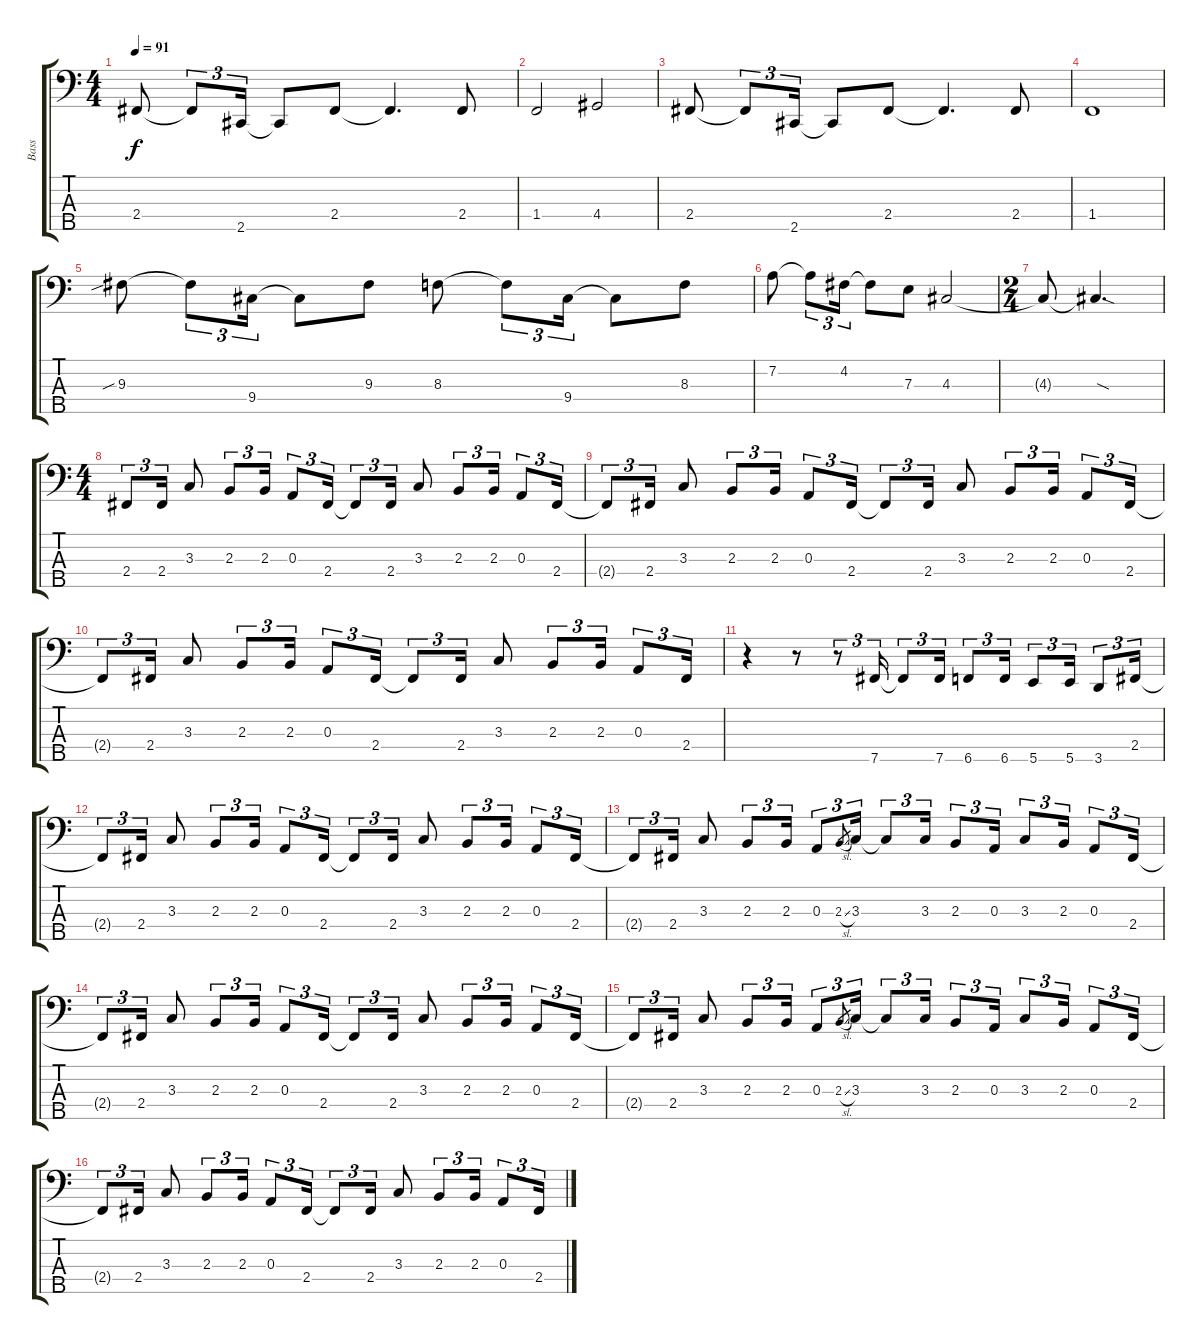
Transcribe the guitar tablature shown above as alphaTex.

\track ("Bass" "Bass") {instrument electricbassfinger}
\staff {score tabs}
\tuning (G2 D2 A1 E1 B0) {hide}
\ts (4 4)
\tempo 91
\clef f4
\ks c
2.4.8{dy f} 2.4{t}.8{tu (3 2)} 2.5.16{tu (3 2)} 2.5{t}.8 2.4.8 2.4{t}.4{d} 2.4.8 |
1.4.2 4.4.2 |
2.4.8 2.4{t}.8{tu (3 2)} 2.5.16{tu (3 2)} 2.5{t}.8 2.4.8 2.4{t}.4{d} 2.4.8 |
1.4.1 |
9.3{sib}.8 9.3{t}.8{tu (3 2)} 9.4.16{tu (3 2)} 9.4{t}.8 9.3.8 8.3.8 8.3{t}.8{tu (3 2)} 9.4.16{tu (3 2)} 9.4{t}.8 8.3.8 |
7.2.8 7.2{t}.8{tu (3 2)} 4.2.16{tu (3 2)} 4.2{t}.8 7.3.8 4.3.2 |
\ts (2 4)
4.3{t}.8 4.3{sod t}.4{d} |
\ts (4 4)
2.4.8{tu (3 2)} 2.4.16{tu (3 2)} 3.3.8 2.3.8{tu (3 2)} 2.3.16{tu (3 2)} 0.3.8{tu (3 2)} 2.4.16{tu (3 2)} 2.4{t}.8{tu (3 2)} 2.4.16{tu (3 2)} 3.3.8 2.3.8{tu (3 2)} 2.3.16{tu (3 2)} 0.3.8{tu (3 2)} 2.4.16{tu (3 2)} |
2.4{t}.8{tu (3 2)} 2.4.16{tu (3 2)} 3.3.8 2.3.8{tu (3 2)} 2.3.16{tu (3 2)} 0.3.8{tu (3 2)} 2.4.16{tu (3 2)} 2.4{t}.8{tu (3 2)} 2.4.16{tu (3 2)} 3.3.8 2.3.8{tu (3 2)} 2.3.16{tu (3 2)} 0.3.8{tu (3 2)} 2.4.16{tu (3 2)} |
2.4{t}.8{tu (3 2)} 2.4.16{tu (3 2)} 3.3.8 2.3.8{tu (3 2)} 2.3.16{tu (3 2)} 0.3.8{tu (3 2)} 2.4.16{tu (3 2)} 2.4{t}.8{tu (3 2)} 2.4.16{tu (3 2)} 3.3.8 2.3.8{tu (3 2)} 2.3.16{tu (3 2)} 0.3.8{tu (3 2)} 2.4.16{tu (3 2)} |
r.4 r.8 r.8{tu (3 2)} 7.5.16{tu (3 2)} 7.5{t}.8{tu (3 2)} 7.5.16{tu (3 2)} 6.5.8{tu (3 2)} 6.5.16{tu (3 2)} 5.5.8{tu (3 2)} 5.5.16{tu (3 2)} 3.5.8{tu (3 2)} 2.4.16{tu (3 2)} |
2.4{t}.8{tu (3 2)} 2.4.16{tu (3 2)} 3.3.8 2.3.8{tu (3 2)} 2.3.16{tu (3 2)} 0.3.8{tu (3 2)} 2.4.16{tu (3 2)} 2.4{t}.8{tu (3 2)} 2.4.16{tu (3 2)} 3.3.8 2.3.8{tu (3 2)} 2.3.16{tu (3 2)} 0.3.8{tu (3 2)} 2.4.16{tu (3 2)} |
2.4{t}.8{tu (3 2)} 2.4.16{tu (3 2)} 3.3.8 2.3.8{tu (3 2)} 2.3.16{tu (3 2)} 0.3.8{tu (3 2)} 2.3{sl}.8{gr} 3.3.16{tu (3 2)} 3.3{t}.8{tu (3 2)} 3.3.16{tu (3 2)} 2.3.8{tu (3 2)} 0.3.16{tu (3 2)} 3.3.8{tu (3 2)} 2.3.16{tu (3 2)} 0.3.8{tu (3 2)} 2.4.16{tu (3 2)} |
2.4{t}.8{tu (3 2)} 2.4.16{tu (3 2)} 3.3.8 2.3.8{tu (3 2)} 2.3.16{tu (3 2)} 0.3.8{tu (3 2)} 2.4.16{tu (3 2)} 2.4{t}.8{tu (3 2)} 2.4.16{tu (3 2)} 3.3.8 2.3.8{tu (3 2)} 2.3.16{tu (3 2)} 0.3.8{tu (3 2)} 2.4.16{tu (3 2)} |
2.4{t}.8{tu (3 2)} 2.4.16{tu (3 2)} 3.3.8 2.3.8{tu (3 2)} 2.3.16{tu (3 2)} 0.3.8{tu (3 2)} 2.3{sl}.8{gr} 3.3.16{tu (3 2)} 3.3{t}.8{tu (3 2)} 3.3.16{tu (3 2)} 2.3.8{tu (3 2)} 0.3.16{tu (3 2)} 3.3.8{tu (3 2)} 2.3.16{tu (3 2)} 0.3.8{tu (3 2)} 2.4.16{tu (3 2)} |
2.4{t}.8{tu (3 2)} 2.4.16{tu (3 2)} 3.3.8 2.3.8{tu (3 2)} 2.3.16{tu (3 2)} 0.3.8{tu (3 2)} 2.4.16{tu (3 2)} 2.4{t}.8{tu (3 2)} 2.4.16{tu (3 2)} 3.3.8 2.3.8{tu (3 2)} 2.3.16{tu (3 2)} 0.3.8{tu (3 2)} 2.4.16{tu (3 2)}
